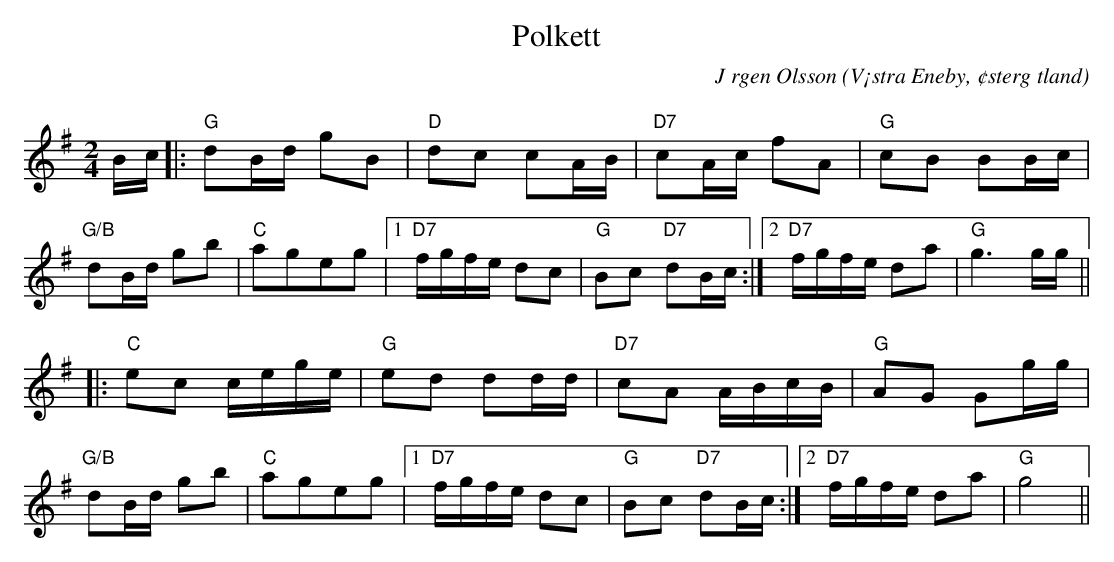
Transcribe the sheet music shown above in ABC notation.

X:1
T:Polkett
C:J rgen Olsson
O:V¡stra Eneby, ¢sterg tland
Q:100
M:2/4
L:1/8
K:G
B/2c/2|:"G"dB/2d/2 gB|"D"dc cA/2B/2|"D7"cA/2c/2 fA|"G"cB BB/2c/2|
"G/B"dB/2d/2 gb|"C"ageg|1"D7"f/g/f/e/ dc|"G" Bc "D7"dB/2c/2 :|2"D7"f/g/f/e/ da|"G" g3 g/2g/2 ||
|:"C"ec c/2e/2g/2e/2 |"G"ed dd/2d/2|"D7"cA A/2B/2c/2B/2|"G"AG Gg/2g/2|
"G/B"dB/2d/2 gb|"C"ageg|1"D7"f/g/f/e/ dc|"G" Bc "D7"dB/2c/2 :|2"D7"f/g/f/e/ da|"G" g4 ||
